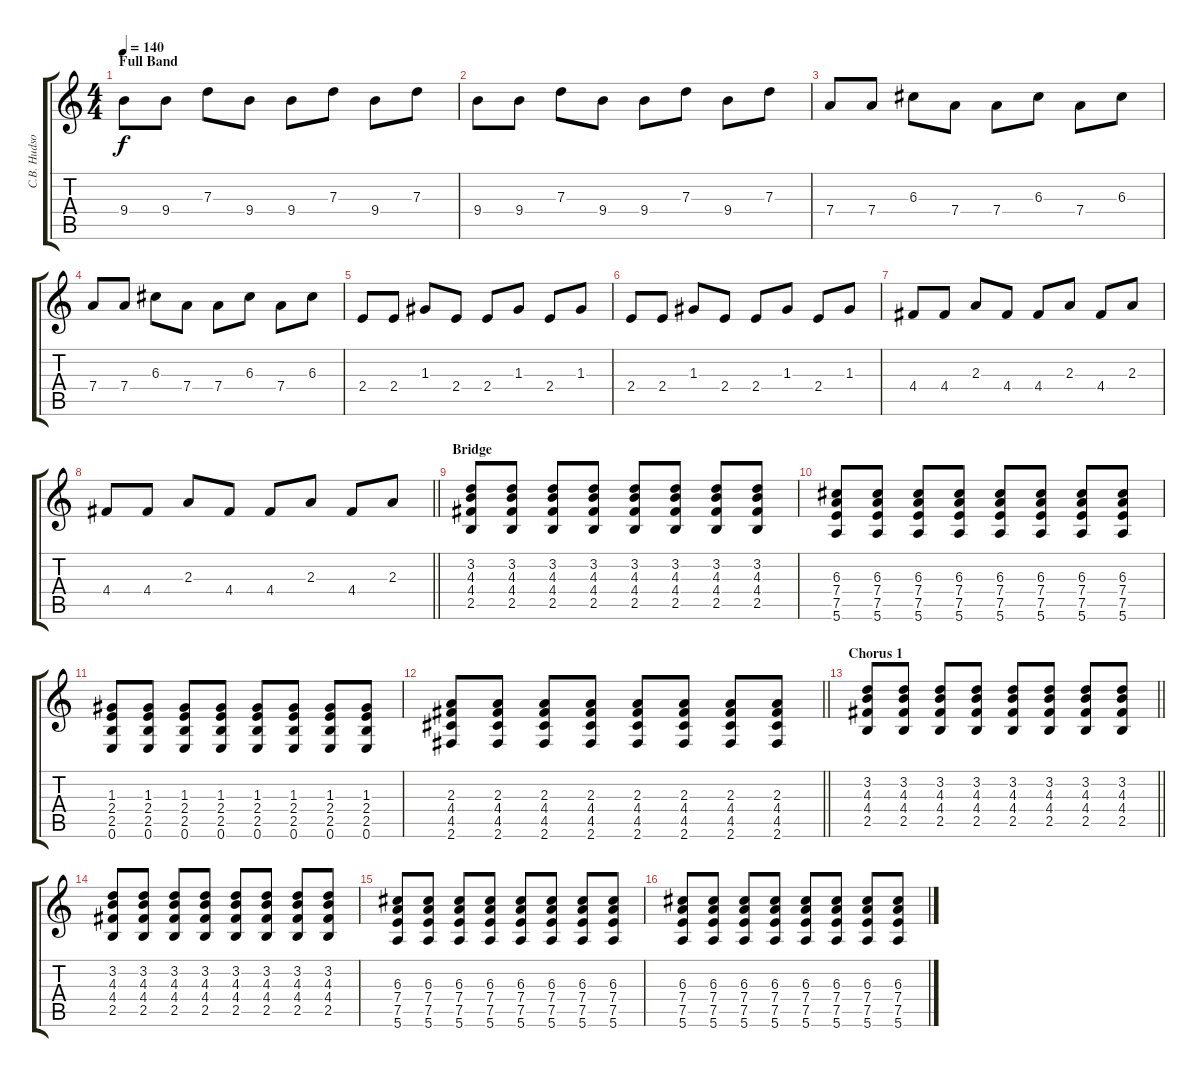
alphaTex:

\track ("C.B. Hudson" "C.B. Hudso") {instrument overdrivenguitar}
\staff {score tabs}
\tuning (E4 B3 G3 D3 A2 E2) {hide}
\ts (4 4)
\section ("" "Full Band")
\tempo 140
\clef g2
\ks c
9.4.8{dy f} 9.4.8 7.3.8 9.4.8 9.4.8 7.3.8 9.4.8 7.3.8 |
9.4.8 9.4.8 7.3.8 9.4.8 9.4.8 7.3.8 9.4.8 7.3.8 |
7.4.8 7.4.8 6.3.8 7.4.8 7.4.8 6.3.8 7.4.8 6.3.8 |
7.4.8 7.4.8 6.3.8 7.4.8 7.4.8 6.3.8 7.4.8 6.3.8 |
2.4.8 2.4.8 1.3.8 2.4.8 2.4.8 1.3.8 2.4.8 1.3.8 |
2.4.8 2.4.8 1.3.8 2.4.8 2.4.8 1.3.8 2.4.8 1.3.8 |
4.4.8 4.4.8 2.3.8 4.4.8 4.4.8 2.3.8 4.4.8 2.3.8 |
\barLineRight lightlight
4.4.8 4.4.8 2.3.8 4.4.8 4.4.8 2.3.8 4.4.8 2.3.8 |
\section ("" "Bridge")
(3.2 4.3 4.4 2.5).8{volume 10 instrument overdrivenguitar} (3.2 4.3 4.4 2.5).8 (3.2 4.3 4.4 2.5).8 (3.2 4.3 4.4 2.5).8 (3.2 4.3 4.4 2.5).8 (3.2 4.3 4.4 2.5).8 (3.2 4.3 4.4 2.5).8 (3.2 4.3 4.4 2.5).8 |
(6.3 7.4 7.5 5.6).8 (6.3 7.4 7.5 5.6).8 (6.3 7.4 7.5 5.6).8 (6.3 7.4 7.5 5.6).8 (6.3 7.4 7.5 5.6).8 (6.3 7.4 7.5 5.6).8 (6.3 7.4 7.5 5.6).8 (6.3 7.4 7.5 5.6).8 |
(1.3 2.4 2.5 0.6).8 (1.3 2.4 2.5 0.6).8 (1.3 2.4 2.5 0.6).8 (1.3 2.4 2.5 0.6).8 (1.3 2.4 2.5 0.6).8 (1.3 2.4 2.5 0.6).8 (1.3 2.4 2.5 0.6).8 (1.3 2.4 2.5 0.6).8 |
\barLineRight lightlight
(2.3 4.4 4.5 2.6).8 (2.3 4.4 4.5 2.6).8 (2.3 4.4 4.5 2.6).8 (2.3 4.4 4.5 2.6).8 (2.3 4.4 4.5 2.6).8 (2.3 4.4 4.5 2.6).8 (2.3 4.4 4.5 2.6).8 (2.3 4.4 4.5 2.6).8 |
\section ("" "Chorus 1")
\barLineRight lightlight
(3.2 4.3 4.4 2.5).8 (3.2 4.3 4.4 2.5).8 (3.2 4.3 4.4 2.5).8 (3.2 4.3 4.4 2.5).8 (3.2 4.3 4.4 2.5).8 (3.2 4.3 4.4 2.5).8 (3.2 4.3 4.4 2.5).8 (3.2 4.3 4.4 2.5).8 |
(3.2 4.3 4.4 2.5).8 (3.2 4.3 4.4 2.5).8 (3.2 4.3 4.4 2.5).8 (3.2 4.3 4.4 2.5).8 (3.2 4.3 4.4 2.5).8 (3.2 4.3 4.4 2.5).8 (3.2 4.3 4.4 2.5).8 (3.2 4.3 4.4 2.5).8 |
(6.3 7.4 7.5 5.6).8 (6.3 7.4 7.5 5.6).8 (6.3 7.4 7.5 5.6).8 (6.3 7.4 7.5 5.6).8 (6.3 7.4 7.5 5.6).8 (6.3 7.4 7.5 5.6).8 (6.3 7.4 7.5 5.6).8 (6.3 7.4 7.5 5.6).8 |
(6.3 7.4 7.5 5.6).8 (6.3 7.4 7.5 5.6).8 (6.3 7.4 7.5 5.6).8 (6.3 7.4 7.5 5.6).8 (6.3 7.4 7.5 5.6).8 (6.3 7.4 7.5 5.6).8 (6.3 7.4 7.5 5.6).8 (6.3 7.4 7.5 5.6).8
